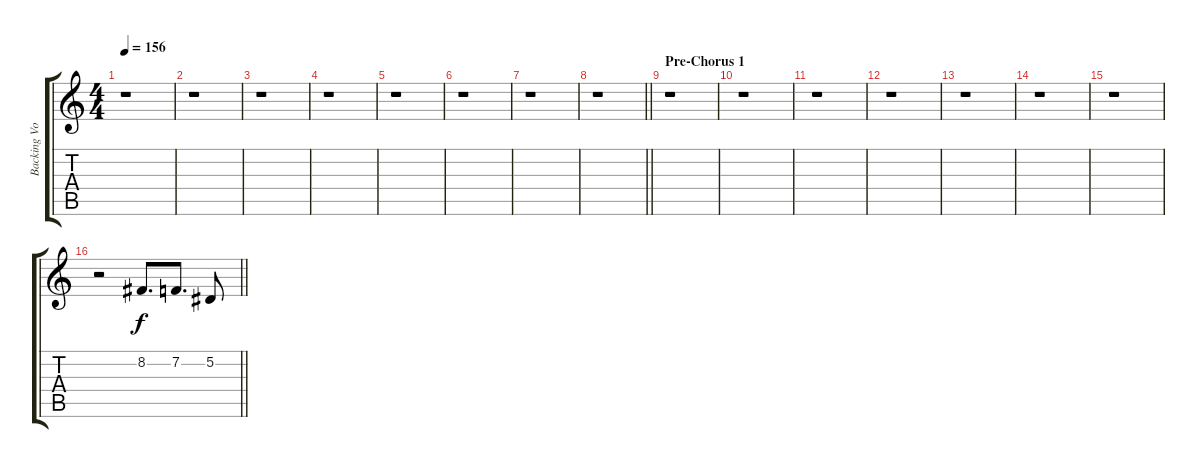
\track ("Backing Vocals" "Backing Vo") {instrument pad3polysynth}
\staff {score tabs}
\tuning (Eb4 Bb3 Gb3 Db3 Ab2 Eb2) {hide}
\ts (4 4)
\tempo 156
\clef g2
\ks c
r.1{dy f} |
r.1 |
r.1 |
r.1 |
r.1 |
r.1 |
r.1 |
\barLineRight lightlight
r.1 |
\section ("" "Pre-Chorus 1")
r.1 |
r.1 |
r.1 |
r.1 |
r.1 |
r.1 |
r.1 |
\barLineRight lightlight
r.2 8.2.8{d} 7.2.8{d} 5.2.8
